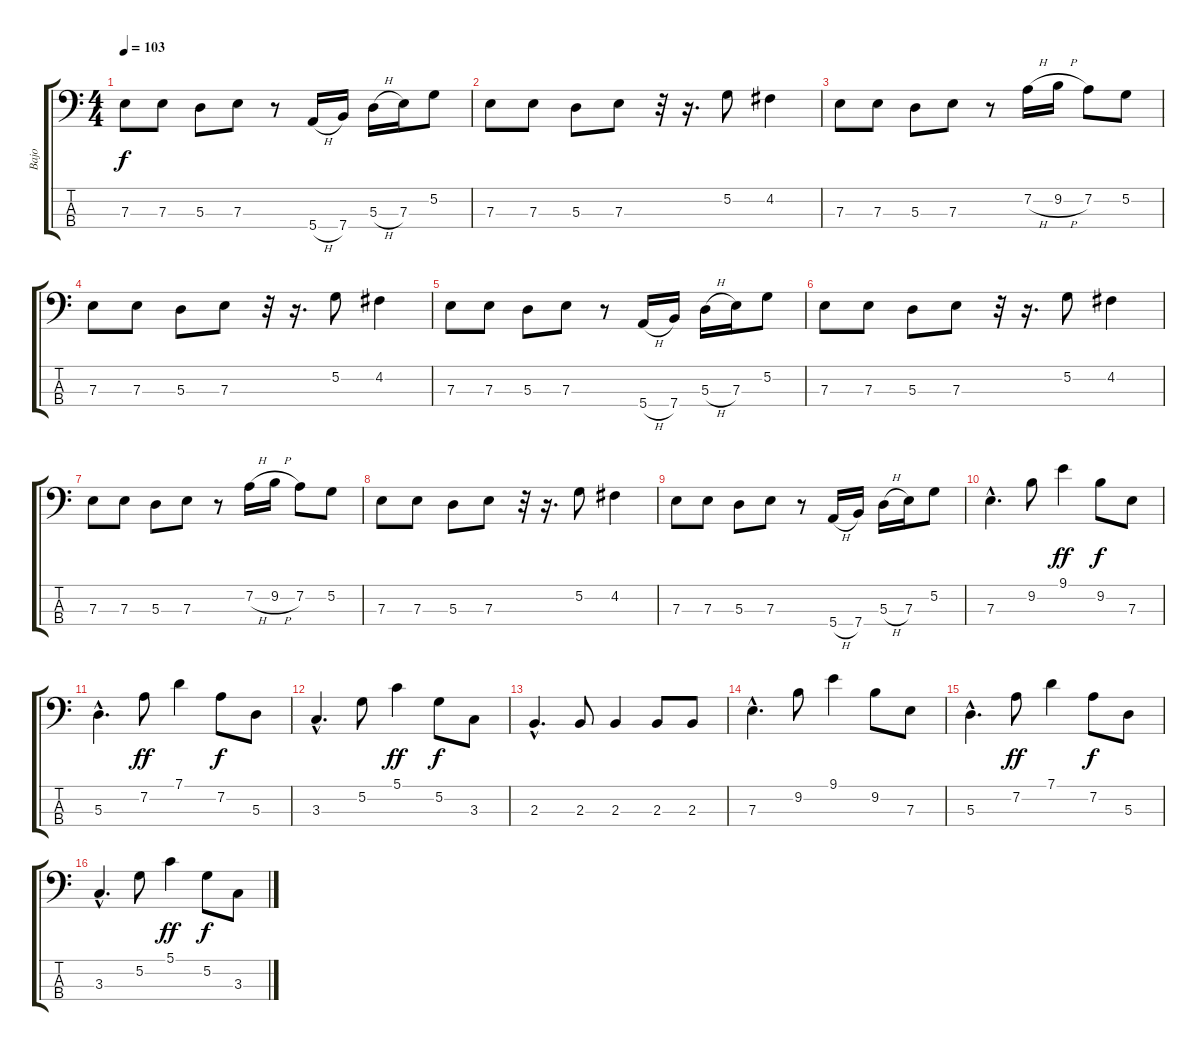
\track ("Bajo" "Bajo") {instrument electricbassfinger}
\staff {score tabs}
\tuning (G2 D2 A1 E1) {hide}
\ts (4 4)
\tempo 103
\clef f4
\ks c
7.3.8{dy f} 7.3.8 5.3.8 7.3.8 r.8 5.4{h}.16 7.4.16 5.3{h}.16 7.3.16 5.2.8 |
7.3.8 7.3.8 5.3.8 7.3.8 r.32 r.16{d} 5.2.8 4.2.4 |
7.3.8 7.3.8 5.3.8 7.3.8 r.8 7.2{h}.16 9.2{h}.16 7.2.8 5.2.8 |
7.3.8 7.3.8 5.3.8 7.3.8 r.32 r.16{d} 5.2.8 4.2.4 |
7.3.8 7.3.8 5.3.8 7.3.8 r.8 5.4{h}.16 7.4.16 5.3{h}.16 7.3.16 5.2.8 |
7.3.8 7.3.8 5.3.8 7.3.8 r.32 r.16{d} 5.2.8 4.2.4 |
7.3.8 7.3.8 5.3.8 7.3.8 r.8 7.2{h}.16 9.2{h}.16 7.2.8 5.2.8 |
7.3.8 7.3.8 5.3.8 7.3.8 r.32 r.16{d} 5.2.8 4.2.4 |
7.3.8 7.3.8 5.3.8 7.3.8 r.8 5.4{h}.16 7.4.16 5.3{h}.16 7.3.16 5.2.8 |
7.3{hac}.4{d} 9.2.8 9.1.4{dy ff} 9.2.8{dy f} 7.3.8 |
5.3{hac}.4{d} 7.2.8{dy ff} 7.1.4 7.2.8{dy f} 5.3.8 |
3.3{hac}.4{d} 5.2.8 5.1.4{dy ff} 5.2.8{dy f} 3.3.8 |
2.3{hac}.4{d} 2.3.8 2.3.4 2.3.8 2.3.8 |
7.3{hac}.4{d} 9.2.8 9.1.4 9.2.8 7.3.8 |
5.3{hac}.4{d} 7.2.8{dy ff} 7.1.4 7.2.8{dy f} 5.3.8 |
3.3{hac}.4{d} 5.2.8 5.1.4{dy ff} 5.2.8{dy f} 3.3.8
